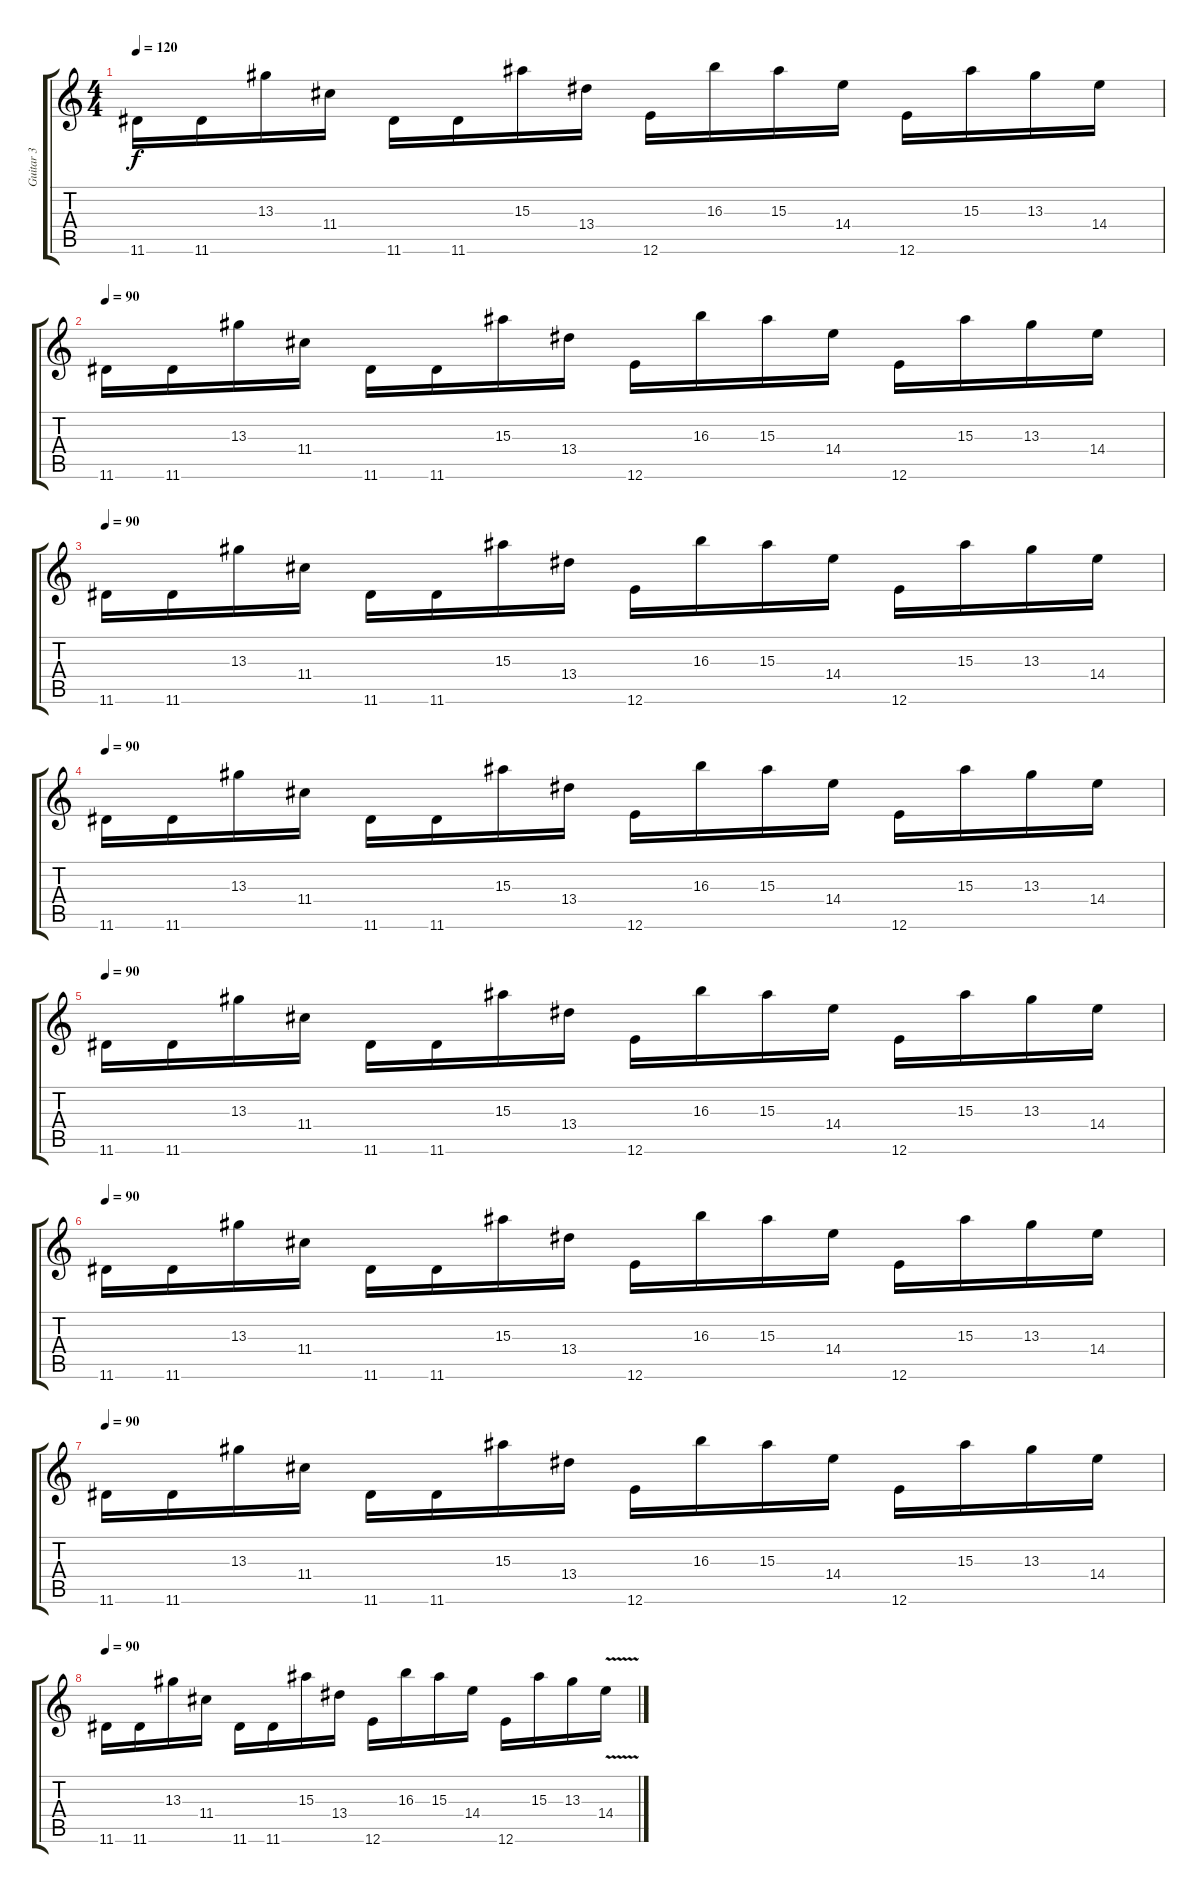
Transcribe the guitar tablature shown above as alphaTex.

\track ("Guitar 3" "Guitar 3") {instrument overdrivenguitar}
\staff {score tabs}
\tuning (E4 B3 G3 D3 A2 E2) {hide}
\ts (4 4)
\tempo 120
\tempo 90
\tempo 120
\clef g2
\ks c
11.6.16{dy f instrument overdrivenguitar} 11.6.16 13.3.16 11.4.16 11.6.16 11.6.16 15.3.16 13.4.16 12.6.16 16.3.16 15.3.16 14.4.16 12.6.16 15.3.16 13.3.16 14.4.16 |
\tempo 90
11.6.16 11.6.16 13.3.16 11.4.16 11.6.16 11.6.16 15.3.16 13.4.16 12.6.16 16.3.16 15.3.16 14.4.16 12.6.16 15.3.16 13.3.16 14.4.16 |
\tempo 90
11.6.16 11.6.16 13.3.16 11.4.16 11.6.16 11.6.16 15.3.16 13.4.16 12.6.16 16.3.16 15.3.16 14.4.16 12.6.16 15.3.16 13.3.16 14.4.16 |
\tempo 90
11.6.16 11.6.16 13.3.16 11.4.16 11.6.16 11.6.16 15.3.16 13.4.16 12.6.16 16.3.16 15.3.16 14.4.16 12.6.16 15.3.16 13.3.16 14.4.16 |
\tempo 90
11.6.16 11.6.16 13.3.16 11.4.16 11.6.16 11.6.16 15.3.16 13.4.16 12.6.16 16.3.16 15.3.16 14.4.16 12.6.16 15.3.16 13.3.16 14.4.16 |
\tempo 90
11.6.16 11.6.16 13.3.16 11.4.16 11.6.16 11.6.16 15.3.16 13.4.16 12.6.16 16.3.16 15.3.16 14.4.16 12.6.16 15.3.16 13.3.16 14.4.16 |
\tempo 90
11.6.16 11.6.16 13.3.16 11.4.16 11.6.16 11.6.16 15.3.16 13.4.16 12.6.16 16.3.16 15.3.16 14.4.16 12.6.16 15.3.16 13.3.16 14.4.16 |
\tempo 90
11.6.16 11.6.16 13.3.16 11.4.16 11.6.16 11.6.16 15.3.16 13.4.16 12.6.16 16.3.16 15.3.16 14.4.16 12.6.16 15.3.16 13.3.16 14.4{v}.16
